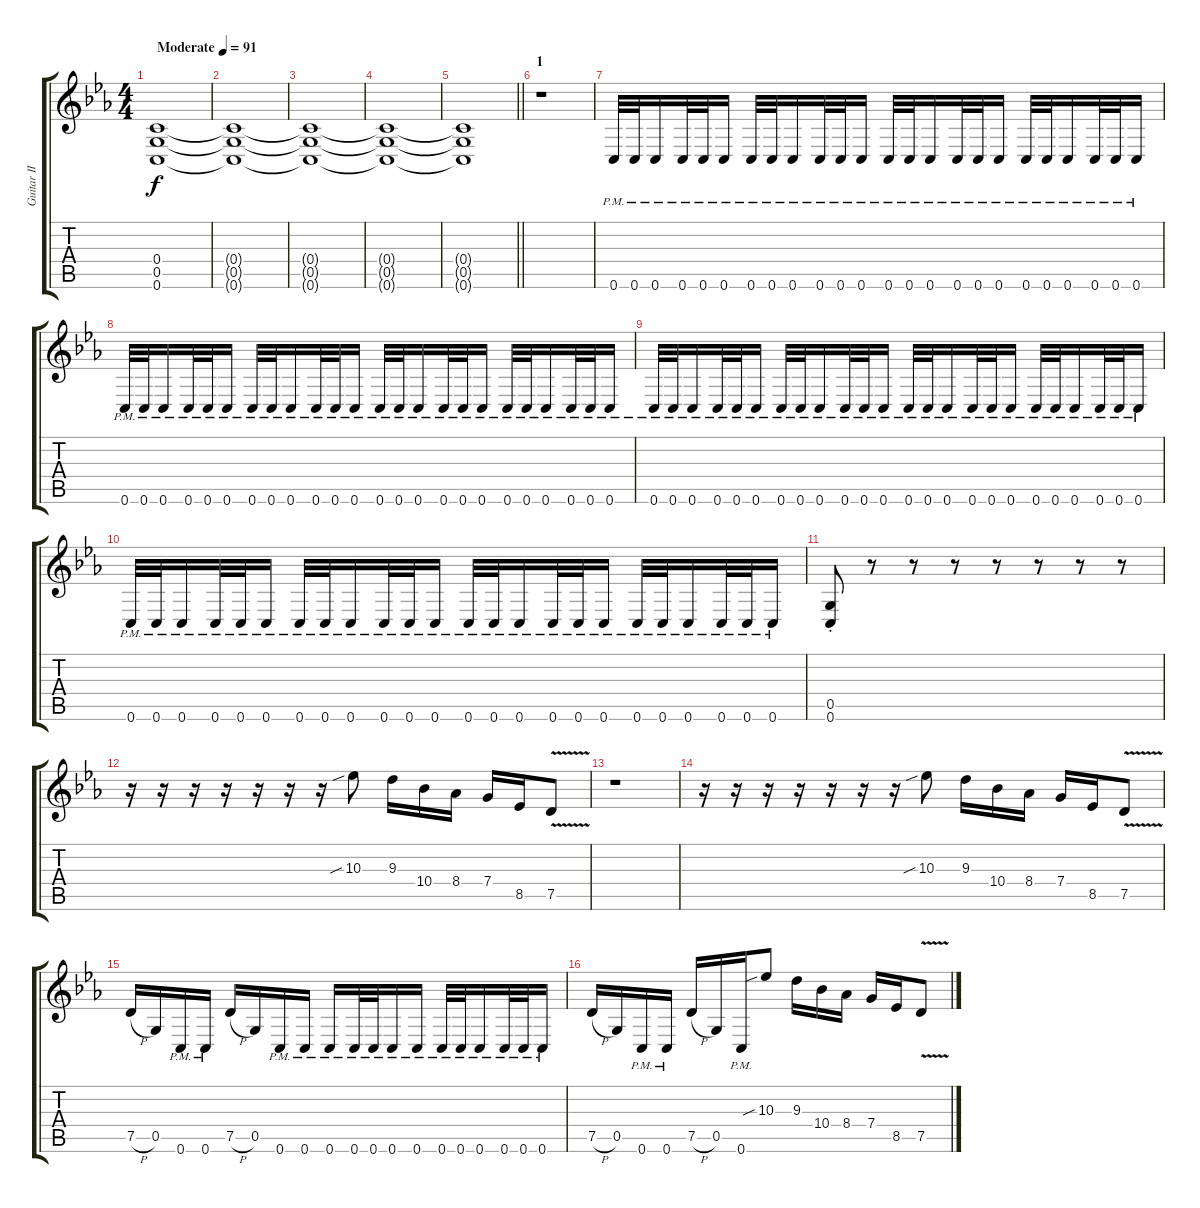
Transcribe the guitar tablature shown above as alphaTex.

\track ("Guitar II (Right)" "Guitar II ") {instrument distortionguitar}
\staff {score tabs}
\tuning (D4 A3 F3 C3 G2 C2) {hide}
\ts (4 4)
\tempo (91 "Moderate")
\clef g2
\ks cminor
(0.4 0.5 0.6).1{dy f instrument distortionguitar} |
(0.4{t} 0.5{t} 0.6{t}).1 |
(0.4{t} 0.5{t} 0.6{t}).1 |
(0.4{t} 0.5{t} 0.6{t}).1 |
\barLineRight lightlight
(0.4{t} 0.5{t} 0.6{t}).1 |
\section ("" "1")
r.1 |
0.6{pm}.32 0.6{pm}.32 0.6{pm}.16 0.6{pm}.32 0.6{pm}.32 0.6{pm}.16 0.6{pm}.32 0.6{pm}.32 0.6{pm}.16 0.6{pm}.32 0.6{pm}.32 0.6{pm}.16 0.6{pm}.32 0.6{pm}.32 0.6{pm}.16 0.6{pm}.32 0.6{pm}.32 0.6{pm}.16 0.6{pm}.32 0.6{pm}.32 0.6{pm}.16 0.6{pm}.32 0.6{pm}.32 0.6{pm}.16 |
0.6{pm}.32 0.6{pm}.32 0.6{pm}.16 0.6{pm}.32 0.6{pm}.32 0.6{pm}.16 0.6{pm}.32 0.6{pm}.32 0.6{pm}.16 0.6{pm}.32 0.6{pm}.32 0.6{pm}.16 0.6{pm}.32 0.6{pm}.32 0.6{pm}.16 0.6{pm}.32 0.6{pm}.32 0.6{pm}.16 0.6{pm}.32 0.6{pm}.32 0.6{pm}.16 0.6{pm}.32 0.6{pm}.32 0.6{pm}.16 |
0.6{pm}.32 0.6{pm}.32 0.6{pm}.16 0.6{pm}.32 0.6{pm}.32 0.6{pm}.16 0.6{pm}.32 0.6{pm}.32 0.6{pm}.16 0.6{pm}.32 0.6{pm}.32 0.6{pm}.16 0.6{pm}.32 0.6{pm}.32 0.6{pm}.16 0.6{pm}.32 0.6{pm}.32 0.6{pm}.16 0.6{pm}.32 0.6{pm}.32 0.6{pm}.16 0.6{pm}.32 0.6{pm}.32 0.6{pm}.16 |
0.6{pm}.32 0.6{pm}.32 0.6{pm}.16 0.6{pm}.32 0.6{pm}.32 0.6{pm}.16 0.6{pm}.32 0.6{pm}.32 0.6{pm}.16 0.6{pm}.32 0.6{pm}.32 0.6{pm}.16 0.6{pm}.32 0.6{pm}.32 0.6{pm}.16 0.6{pm}.32 0.6{pm}.32 0.6{pm}.16 0.6{pm}.32 0.6{pm}.32 0.6{pm}.16 0.6{pm}.32 0.6{pm}.32 0.6{pm}.16 |
(0.5{st} 0.6{st}).8 r.8 r.8 r.8 r.8 r.8 r.8 r.8 |
r.16 r.16 r.16 r.16 r.16 r.16 r.16 10.3{sib}.8 9.3.16 10.4.16 8.4.16 7.4.16 8.5.16 7.5{v}.8 |
r.1 |
r.16 r.16 r.16 r.16 r.16 r.16 r.16 10.3{sib}.8 9.3.16 10.4.16 8.4.16 7.4.16 8.5.16 7.5{v}.8 |
7.5{h}.16 0.5.16 0.6{pm}.16 0.6{pm}.16 7.5{h}.16 0.5.16 0.6{pm}.16 0.6{pm}.16 0.6{pm}.16 0.6{pm}.32 0.6{pm}.32 0.6{pm}.16 0.6{pm}.16 0.6{pm}.32 0.6{pm}.32 0.6{pm}.16 0.6{pm}.32 0.6{pm}.32 0.6{pm}.16 |
7.5{h}.16 0.5.16 0.6{pm}.16 0.6{pm}.16 7.5{h}.16 0.5.16 0.6{pm}.16 10.3{sib}.8 9.3.16 10.4.16 8.4.16 7.4.16 8.5.16 7.5{v}.8
